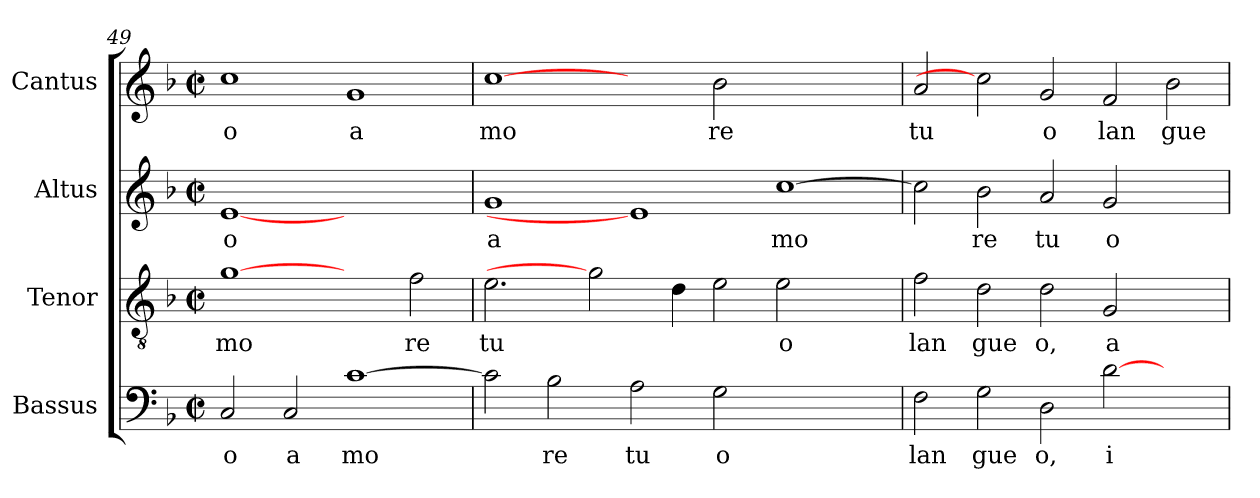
**kern	**text	**kern	**text	**kern	**text	**kern	**text
*part4	*part4	*part3	*part3	*part2	*part2	*part1	*part1
*staff4	*staff4	*staff3	*staff3	*staff2	*staff2	*staff1	*staff1
*I"Bassus	*	*I"Tenor	*	*I"Altus	*	*I"Cantus	*
*clefF4	*	*clefGv2	*	*clefG2	*	*clefG2	*
*k[b-]	*	*k[b-]	*	*k[b-]	*	*k[b-]	*
*F:	*	*F:	*	*F:	*	*F:	*
*M2/2	*	*M2/2	*	*M2/2	*	*M2/2	*
*met(c|)	*	*met(c|)	*	*met(c|)	*	*met(c|)	*
=49	=49	=49	=49	=49	=49	=49	=49
!	!LO:LY:b:cj	!	!LO:LY:b:cj	!	!LO:LY:b:cj	!	!LO:LY:b:cj
2C/	o	[1g	mo	[1e	o	1cc	o
!	!LO:LY:b:cj	!	!	!	!	!	!
2C/	a	.	.	.	.	.	.
!	!LO:LY:b:cj	!	!	!	!	!	!LO:LY:b:cj
[>1c	mo	2ryy	.	1ryy	.	1g	a
!	!	!	!LO:LY:b:cj	!	!	!	!
.	.	2f\	re	.	.	.	.
=50	=50	=50	=50	=50	=50	=50	=50
!	!	!	!LO:LY:b:cj	!	!LO:LY:b:cj	!	!LO:LY:b:cj
2c\]	.	2.e\	tu	1g	a	[1cc	mo
!	!LO:LY:b:cj	!	!	!	!	!	!
2B-\	re	.	.	.	.	.	.
.	.	2g]	.	.	.	.	.
!	!LO:LY:b:cj	!	!	!	!	!	!
2A\	tu	.	.	1e]	.	2ryy	.
.	.	4d\	.	.	.	.	.
!	!LO:LY:b:cj	!	!	!	!	!	!LO:LY:b:cj
2G\	o	2e\	.	.	.	2b-\	re
!	!	!	!LO:LY:b:cj	!	!LO:LY:b:cj	!	!
1ryy	.	2e\	o	[>1cc	mo	1ryy	.
.	.	2ryy	.	.	.	.	.
=51	=51	=51	=51	=51	=51	=51	=51
!	!LO:LY:b:cj	!	!LO:LY:b:cj	!	!	!	!LO:LY:b:cj
2F\	lan	2f\	lan	2cc\]	.	2a/	tu
!	!LO:LY:b:cj	!	!LO:LY:b:cj	!	!LO:LY:b:cj	!	!
2G\	gue	2d\	gue	2b-\	re	2cc]	.
!	!LO:LY:b:cj	!	!LO:LY:b:cj	!	!LO:LY:b:cj	!	!LO:LY:b:cj
2D\	o,	2d\	o,	2a/	tu	2g/	o
!	!LO:LY:b:rj	!	!LO:LY:b:cj	!	!LO:LY:b:cj	!	!LO:LY:b:cj
[>2d\	i	2G/	a	2g/	o	2f/	lan
!	!	!	!	!	!	!	!LO:LY:b:cj
2ryy	.	2ryy	.	2ryy	.	2b-\	gue
=	=	=	=	=	=	=	=
*-	*-	*-	*-	*-	*-	*-	*-
